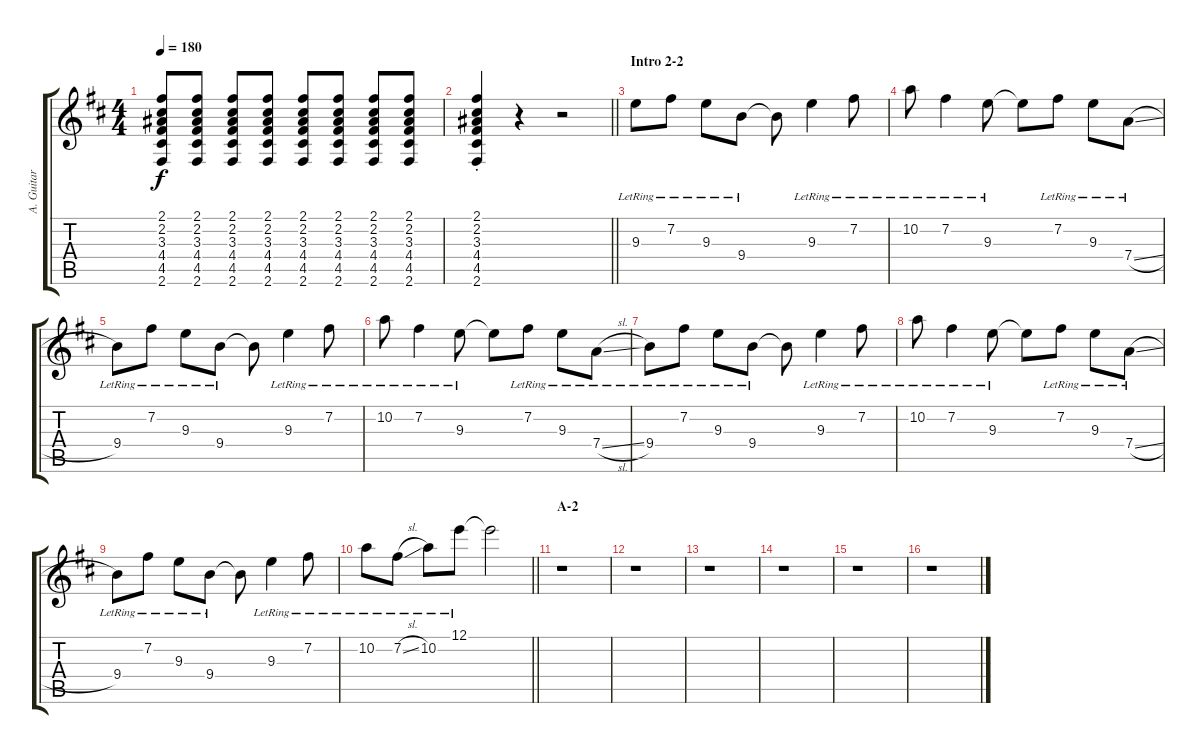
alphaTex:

\track ("A. Guitar" "A. Guitar") {instrument acousticguitarsteel}
\staff {score tabs}
\tuning (E4 B3 G3 D3 A2 E2) {hide}
\ts (4 4)
\tempo 180
\clef g2
\ks d
(2.1{t} 2.2{t} 3.3{t} 4.4{t} 4.5{t} 2.6{t}).8{dy f} (2.1 2.2 3.3 4.4 4.5 2.6).8 (2.1 2.2 3.3 4.4 4.5 2.6).8 (2.1 2.2 3.3 4.4 4.5 2.6).8 (2.1 2.2 3.3 4.4 4.5 2.6).8 (2.1 2.2 3.3 4.4 4.5 2.6).8 (2.1 2.2 3.3 4.4 4.5 2.6).8 (2.1 2.2 3.3 4.4 4.5 2.6).8 |
\barLineRight lightlight
(2.1{st} 2.2{st} 3.3{st} 4.4{st} 4.5{st} 2.6{st}).4 r.4 r.2 |
\section ("" "Intro 2-2")
9.3{lr}.8 7.2{lr}.8 9.3{lr}.8 9.4{lr}.8 9.4{t}.8 9.3{lr}.4 7.2{lr}.8 |
10.2{lr}.8 7.2{lr}.4 9.3{lr}.8 9.3{t}.8 7.2{lr}.8 9.3{lr}.8 7.4{sl lr}.8 |
9.4{lr}.8 7.2{lr}.8 9.3{lr}.8 9.4{lr}.8 9.4{t}.8 9.3{lr}.4 7.2{lr}.8 |
10.2{lr}.8 7.2{lr}.4 9.3{lr}.8 9.3{t}.8 7.2{lr}.8 9.3{lr}.8 7.4{sl lr}.8 |
9.4{lr}.8 7.2{lr}.8 9.3{lr}.8 9.4{lr}.8 9.4{t}.8 9.3{lr}.4 7.2{lr}.8 |
10.2{lr}.8 7.2{lr}.4 9.3{lr}.8 9.3{t}.8 7.2{lr}.8 9.3{lr}.8 7.4{sl lr}.8 |
9.4{lr}.8 7.2{lr}.8 9.3{lr}.8 9.4{lr}.8 9.4{t}.8 9.3{lr}.4 7.2{lr}.8 |
\barLineRight lightlight
10.2{lr}.8 7.2{sl lr}.8 10.2{lr}.8 12.1{lr}.8 12.1{t}.2 |
\section ("" "A-2")
r.1 |
r.1 |
r.1 |
r.1 |
r.1 |
r.1
